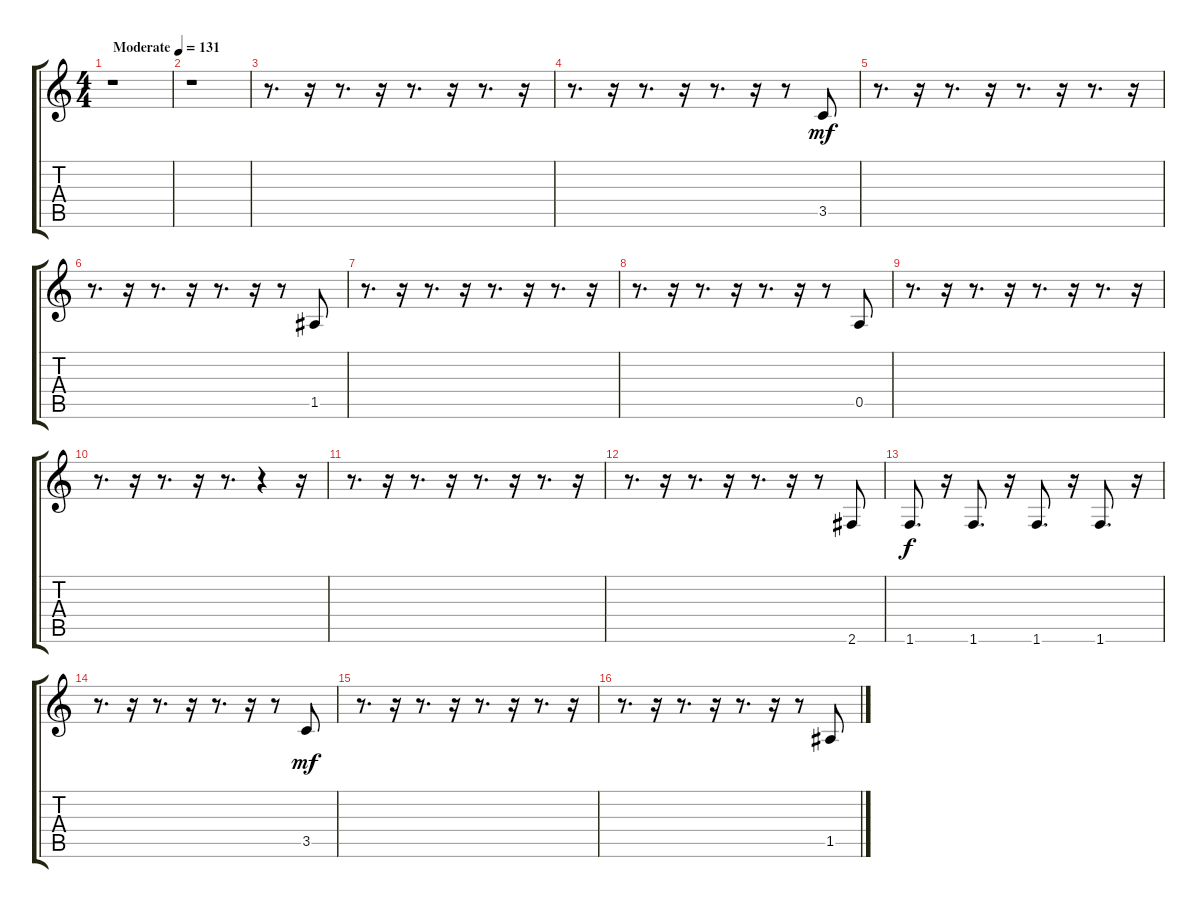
\track "" {instrument fretlessbass}
\staff {score tabs}
\tuning (E4 B3 G3 D3 A2 E2) {hide}
\ts (4 4)
\tempo (131 "Moderate")
\clef g2
\ks c
r.1{dy mf instrument fretlessbass} |
r.1 |
r.8{d} r.16 r.8{d} r.16 r.8{d} r.16 r.8{d} r.16 |
r.8{d} r.16 r.8{d} r.16 r.8{d} r.16 r.8 3.5.8 |
r.8{d} r.16 r.8{d} r.16 r.8{d} r.16 r.8{d} r.16 |
r.8{d} r.16 r.8{d} r.16 r.8{d} r.16 r.8 1.5.8 |
r.8{d} r.16 r.8{d} r.16 r.8{d} r.16 r.8{d} r.16 |
r.8{d} r.16 r.8{d} r.16 r.8{d} r.16 r.8 0.5.8 |
r.8{d} r.16 r.8{d} r.16 r.8{d} r.16 r.8{d} r.16 |
r.8{d} r.16 r.8{d} r.16 r.8{d} r.4 r.16 |
r.8{d} r.16 r.8{d} r.16 r.8{d} r.16 r.8{d} r.16 |
r.8{d} r.16 r.8{d} r.16 r.8{d} r.16 r.8 2.6.8 |
1.6.8{d dy f} r.16 1.6.8{d} r.16 1.6.8{d} r.16 1.6.8{d} r.16 |
r.8{d} r.16 r.8{d} r.16 r.8{d} r.16 r.8 3.5.8{dy mf} |
r.8{d} r.16 r.8{d} r.16 r.8{d} r.16 r.8{d} r.16 |
r.8{d} r.16 r.8{d} r.16 r.8{d} r.16 r.8 1.5.8
